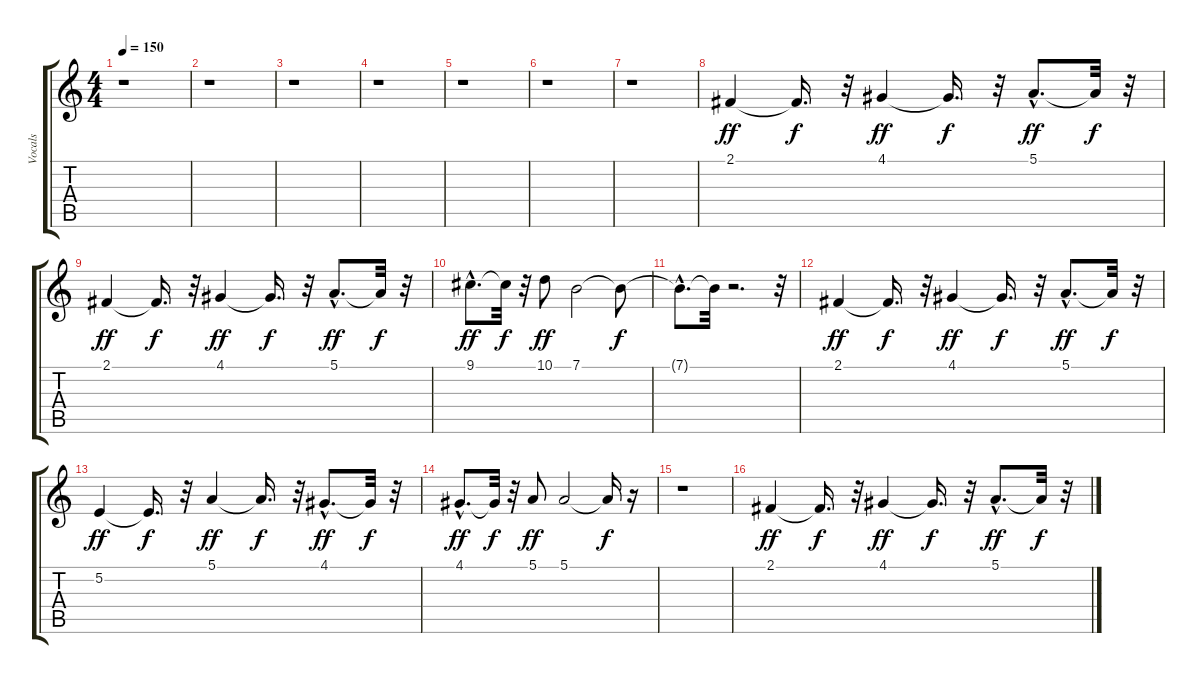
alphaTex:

\track ("Vocals" "Vocals") {instrument choiraahs}
\staff {score tabs}
\tuning (E4 B3 G3 D3 A2 E2) {hide}
\ts (4 4)
\tempo 150
\clef g2
\ks c
r.1{dy f} |
r.1 |
r.1 |
r.1 |
r.1 |
r.1 |
r.1 |
2.1.4{dy ff} 2.1{t}.16{d dy f} r.32 4.1.4{dy ff} 4.1{t}.16{d dy f} r.32 5.1{hac}.8{d dy ff} 5.1{t}.32{dy f} r.32 |
2.1.4{dy ff} 2.1{t}.16{d dy f} r.32 4.1.4{dy ff} 4.1{t}.16{d dy f} r.32 5.1{hac}.8{d dy ff} 5.1{t}.32{dy f} r.32 |
9.1{hac}.8{d dy ff} 9.1{t}.32{dy f} r.32 10.1.8{dy ff} 7.1.2 7.1{t}.8{dy f} |
7.1{hac t}.8{d} 7.1{t}.32 r.2{d} r.32 |
2.1.4{dy ff} 2.1{t}.16{d dy f} r.32 4.1.4{dy ff} 4.1{t}.16{d dy f} r.32 5.1{hac}.8{d dy ff} 5.1{t}.32{dy f} r.32 |
5.2.4{dy ff} 5.2{t}.16{d dy f} r.32 5.1.4{dy ff} 5.1{t}.16{d dy f} r.32 4.1{hac}.8{d dy ff} 4.1{t}.32{dy f} r.32 |
4.1{hac}.8{d dy ff} 4.1{t}.32{dy f} r.32 5.1.8{dy ff} 5.1.2 5.1{t}.16{dy f} r.16 |
r.1 |
2.1.4{dy ff} 2.1{t}.16{d dy f} r.32 4.1.4{dy ff} 4.1{t}.16{d dy f} r.32 5.1{hac}.8{d dy ff} 5.1{t}.32{dy f} r.32
